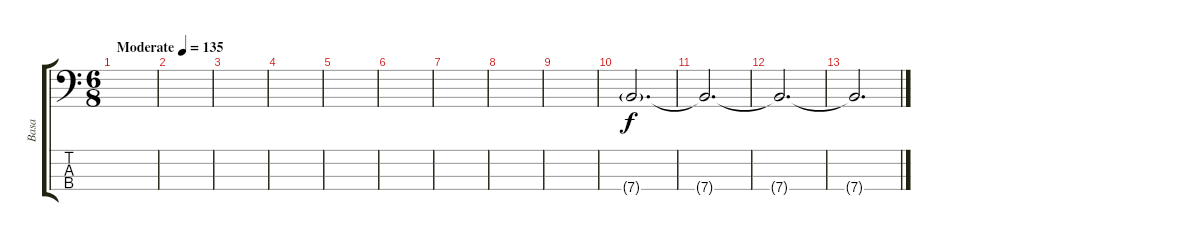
\track ("Basa" "Basa") {instrument electricbassfinger}
\staff {score tabs}
\tuning (G2 D2 A1 E1) {hide}
\ts (6 8)
\tempo (135 "Moderate")
\clef f4
\ks c
|
|
|
|
|
|
|
|
|
7.4{g}.2{d} |
7.4{t}.2{d dy f} |
7.4{t}.2{d} |
7.4{t}.2{d}
